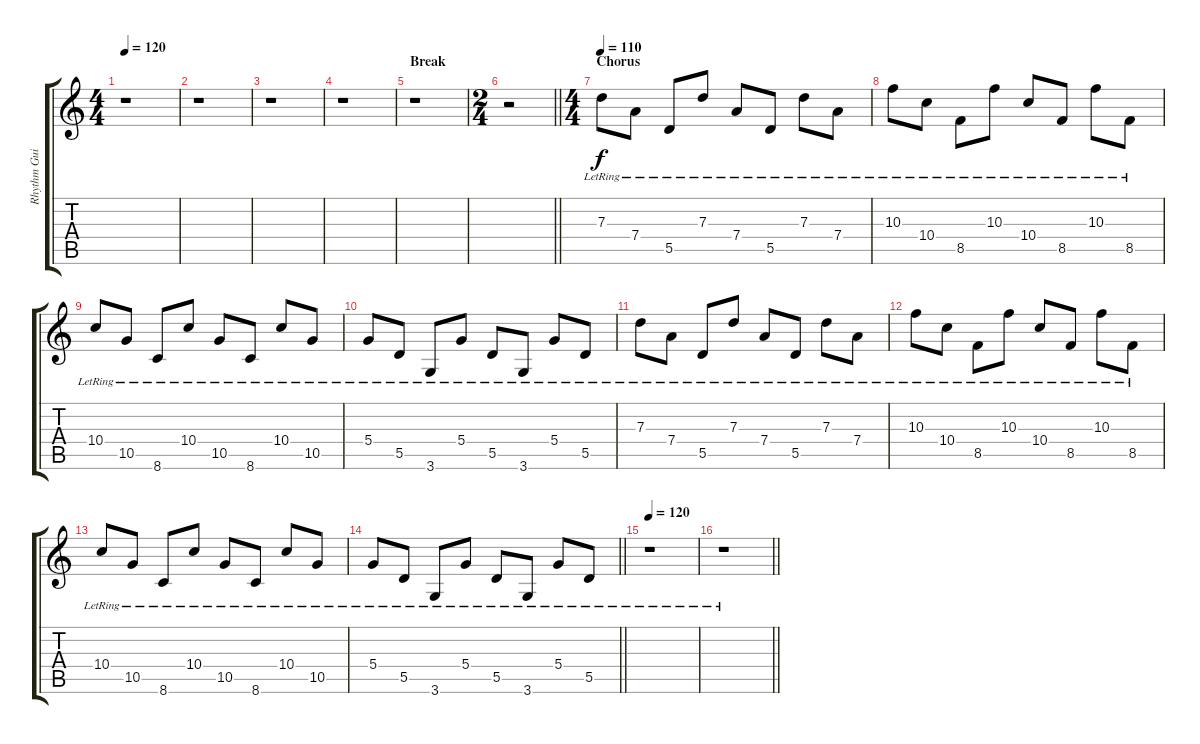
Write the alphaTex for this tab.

\track ("Rhythm Guitar II - Clean" "Rhythm Gui") {instrument electricguitarclean}
\staff {score tabs}
\tuning (E4 B3 G3 D3 A2 E2) {hide}
\ts (4 4)
\tempo 120
\clef g2
\ks c
r.1{dy f} |
r.1 |
r.1 |
r.1 |
\section ("" "Break")
r.1 |
\ts (2 4)
\barLineRight lightlight
r.2 |
\ts (4 4)
\section ("" "Chorus")
\tempo 110
7.3{lr}.8 7.4{lr}.8 5.5{lr}.8 7.3{lr}.8 7.4{lr}.8 5.5{lr}.8 7.3{lr}.8 7.4{lr}.8 |
10.3{lr}.8 10.4{lr}.8 8.5{lr}.8 10.3{lr}.8 10.4{lr}.8 8.5{lr}.8 10.3{lr}.8 8.5{lr}.8 |
10.4{lr}.8 10.5{lr}.8 8.6{lr}.8 10.4{lr}.8 10.5{lr}.8 8.6{lr}.8 10.4{lr}.8 10.5{lr}.8 |
5.4{lr}.8 5.5{lr}.8 3.6{lr}.8 5.4{lr}.8 5.5{lr}.8 3.6{lr}.8 5.4{lr}.8 5.5{lr}.8 |
7.3{lr}.8 7.4{lr}.8 5.5{lr}.8 7.3{lr}.8 7.4{lr}.8 5.5{lr}.8 7.3{lr}.8 7.4{lr}.8 |
10.3{lr}.8 10.4{lr}.8 8.5{lr}.8 10.3{lr}.8 10.4{lr}.8 8.5{lr}.8 10.3{lr}.8 8.5{lr}.8 |
10.4{lr}.8 10.5{lr}.8 8.6{lr}.8 10.4{lr}.8 10.5{lr}.8 8.6{lr}.8 10.4{lr}.8 10.5{lr}.8 |
\barLineRight lightlight
5.4{lr}.8 5.5{lr}.8 3.6{lr}.8 5.4{lr}.8 5.5{lr}.8 3.6{lr}.8 5.4{lr}.8 5.5{lr}.8 |
\tempo 120
r.1 |
\barLineRight lightlight
r.1
